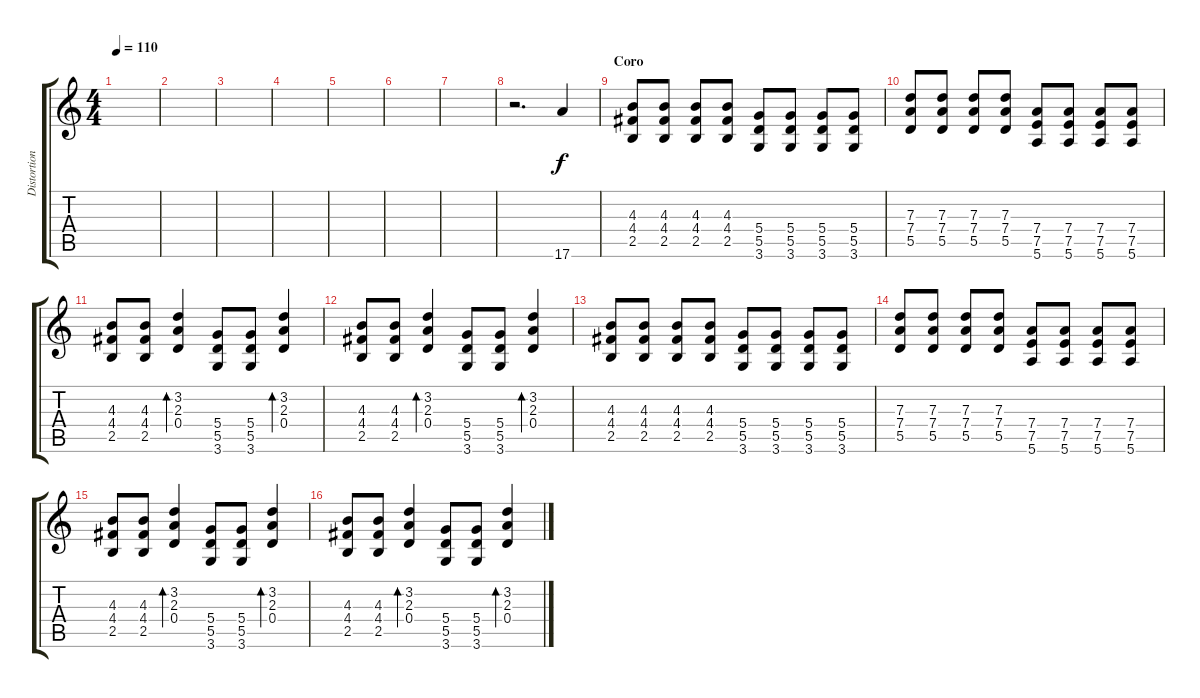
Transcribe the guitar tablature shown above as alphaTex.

\track ("Distortion Guitar" "Distortion") {instrument distortionguitar}
\staff {score tabs}
\tuning (E4 B3 G3 D3 A2 E2) {hide}
\ts (4 4)
\tempo 110
\clef g2
\ks c
|
|
|
|
|
|
|
r.2{d} 17.6.4 |
\section ("" "Coro")
(4.3 4.4 2.5).8 (4.3 4.4 2.5).8 (4.3 4.4 2.5).8 (4.3 4.4 2.5).8 (5.4 5.5 3.6).8 (5.4 5.5 3.6).8 (5.4 5.5 3.6).8 (5.4 5.5 3.6).8 |
(7.3 7.4 5.5).8 (7.3 7.4 5.5).8 (7.3 7.4 5.5).8 (7.3 7.4 5.5).8 (7.4 7.5 5.6).8 (7.4 7.5 5.6).8 (7.4 7.5 5.6).8 (7.4 7.5 5.6).8 |
(4.3 4.4 2.5).8 (4.3 4.4 2.5).8 (3.2 2.3 0.4).4{bd 60} (5.4 5.5 3.6).8 (5.4 5.5 3.6).8 (3.2 2.3 0.4).4{bd 60} |
(4.3 4.4 2.5).8 (4.3 4.4 2.5).8 (3.2 2.3 0.4).4{bd 60} (5.4 5.5 3.6).8 (5.4 5.5 3.6).8 (3.2 2.3 0.4).4{bd 60} |
(4.3 4.4 2.5).8 (4.3 4.4 2.5).8 (4.3 4.4 2.5).8 (4.3 4.4 2.5).8 (5.4 5.5 3.6).8 (5.4 5.5 3.6).8 (5.4 5.5 3.6).8 (5.4 5.5 3.6).8 |
(7.3 7.4 5.5).8 (7.3 7.4 5.5).8 (7.3 7.4 5.5).8 (7.3 7.4 5.5).8 (7.4 7.5 5.6).8 (7.4 7.5 5.6).8 (7.4 7.5 5.6).8 (7.4 7.5 5.6).8 |
(4.3 4.4 2.5).8 (4.3 4.4 2.5).8 (3.2 2.3 0.4).4{bd 60} (5.4 5.5 3.6).8 (5.4 5.5 3.6).8 (3.2 2.3 0.4).4{bd 60} |
(4.3 4.4 2.5).8 (4.3 4.4 2.5).8 (3.2 2.3 0.4).4{bd 60} (5.4 5.5 3.6).8 (5.4 5.5 3.6).8 (3.2 2.3 0.4).4{bd 60}
